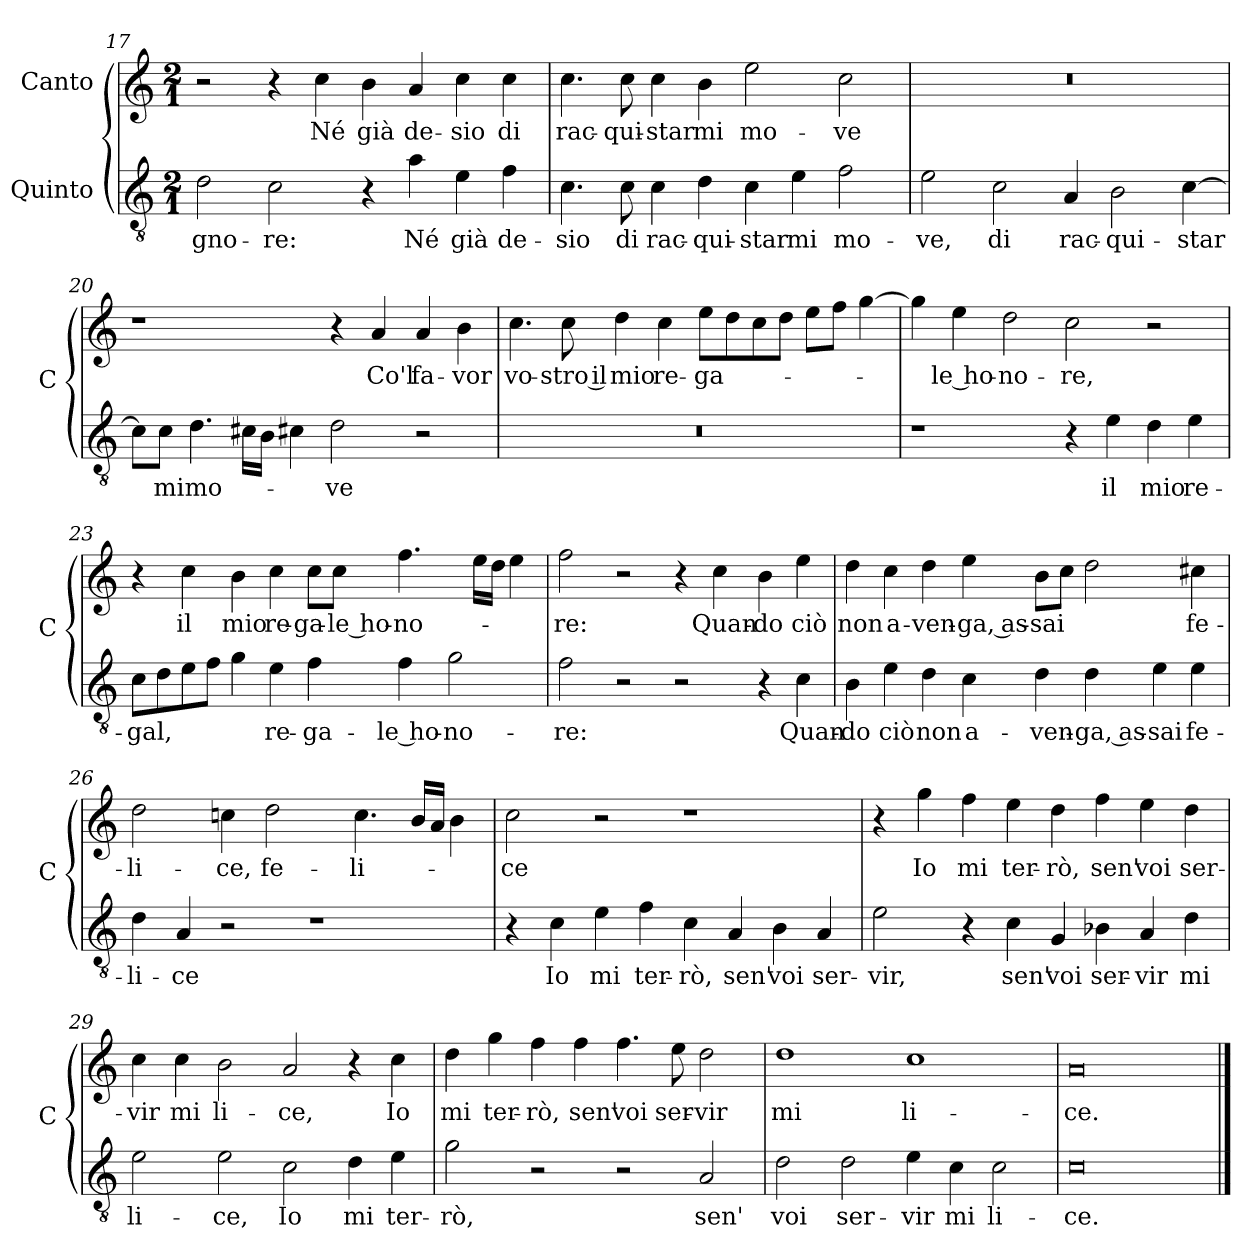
**kern	**text	**kern	**text
*part2	*part2	*part1	*part1
*staff2	*staff2	*staff1	*staff1
*I"Quinto	*	*I"Canto	*
*	*	*I'C	*
*clefGv2	*	*clefG2	*
*k[]	*	*k[]	*
*C:	*	*C:	*
*M2/1	*	*M2/1	*
=17	=17	=17	=17
2d	-gno-	2r	.
2c	-re:	4r	.
.	.	4cc	Né
4r	.	4b	già
4a	Né	4a	de-
4e	già	4cc	-sio
4f	de-	4cc	di
=18	=18	=18	=18
4.c	-sio	4.cc	rac-
8c	di	8cc	-qui-
4c	rac-	4cc	-star
4d	-qui-	4b	mi
4c	-star	2ee	mo-
4e	mi	.	.
2f	mo-	2cc	-ve
=19	=19	=19	=19
2e	-ve,	0r	.
2c	di	.	.
4A	rac-	.	.
2B	-qui-	.	.
[4c	-star	.	.
=20	=20	=20	=20
8cL]	.	1r	.
8cJ	mi	.	.
4.d	mo-	.	.
16c#XLL	.	.	.
16BJJ	.	.	.
4c#X	.	.	.
2d	-ve	4r	.
.	.	4a	Co'l
2r	.	4a	fa-
.	.	4b	-vor
=21	=21	=21	=21
0r	.	4.cc	vo-
.	.	8cc	-stro il
.	.	4dd	mio
.	.	4cc	re-
.	.	8eeL	-ga-
.	.	8dd	.
.	.	8cc	.
.	.	8ddJ	.
.	.	8eeL	.
.	.	8ffJ	.
.	.	[4gg	.
=22	=22	=22	=22
1r	.	4gg]	.
.	.	4ee	-le ho-
.	.	2dd	-no-
4r	.	2cc	-re,
4e	il	.	.
4d	mio	2r	.
4e	re-	.	.
=23	=23	=23	=23
8cL	-gal,	4r	.
8d	.	.	.
8e	.	4cc	il
8fJ	.	.	.
4g	.	4b	mio
4e	re-	4cc	re-
4f	-ga-	8ccL	-ga-
.	.	8ccJ	-le ho-
4f	-le ho-	4.ff	-no-
2g	-no-	.	.
.	.	16eeLL	.
.	.	16ddJJ	.
.	.	4ee	.
=24	=24	=24	=24
2f	-re:	2ff	-re:
2r	.	2r	.
2r	.	4r	.
.	.	4cc	Quan-
4r	.	4b	-do
4c	Quan-	4ee	ciò
=25	=25	=25	=25
4B	-do	4dd	non
4e	ciò	4cc	a-
4d	non	4dd	-ven-
4c	a-	4ee	-ga, as-
4d	-ven-	8bL	-sai
.	.	8ccJ	.
4d	-ga, as-	2dd	.
4e	-sai	.	.
4e	fe-	4cc#X	fe-
=26	=26	=26	=26
4d	-li-	2dd	-li-
4A	-ce	.	.
2r	.	4ccn	-ce,
.	.	2dd	fe-
1r	.	.	.
.	.	4.cc	-li-
.	.	16bLL	.
.	.	16aJJ	.
.	.	4b	.
=27	=27	=27	=27
4r	.	2cc	-ce
4c	Io	.	.
4e	mi	2r	.
4f	ter-	.	.
4c	-rò,	1r	.
4A	sen'	.	.
4B	voi	.	.
4A	ser-	.	.
=28	=28	=28	=28
2e	-vir,	4r	.
.	.	4gg	Io
4r	.	4ff	mi
4c	sen'	4ee	ter-
4G	voi	4dd	-rò,
4B-X	ser-	4ff	sen'
4A	-vir	4ee	voi
4d	mi	4dd	ser-
=29	=29	=29	=29
2e	li-	4cc	-vir
.	.	4cc	mi
2e	-ce,	2b	li-
2c	Io	2a	-ce,
4d	mi	4r	.
4e	ter-	4cc	Io
=30	=30	=30	=30
2g	-rò,	4dd	mi
.	.	4gg	ter-
2r	.	4ff	-rò,
.	.	4ff	sen'
2r	.	4.ff	voi
.	.	8ee	ser-
2A	sen'	2dd	-vir
=31	=31	=31	=31
2d	voi	1dd	mi
2d	ser-	.	.
4e	-vir	1cc	li-
4c	mi	.	.
2c	li-	.	.
=32	=32	=32	=32
0c	-ce.	0a	-ce.
==	==	==	==
*-	*-	*-	*-
